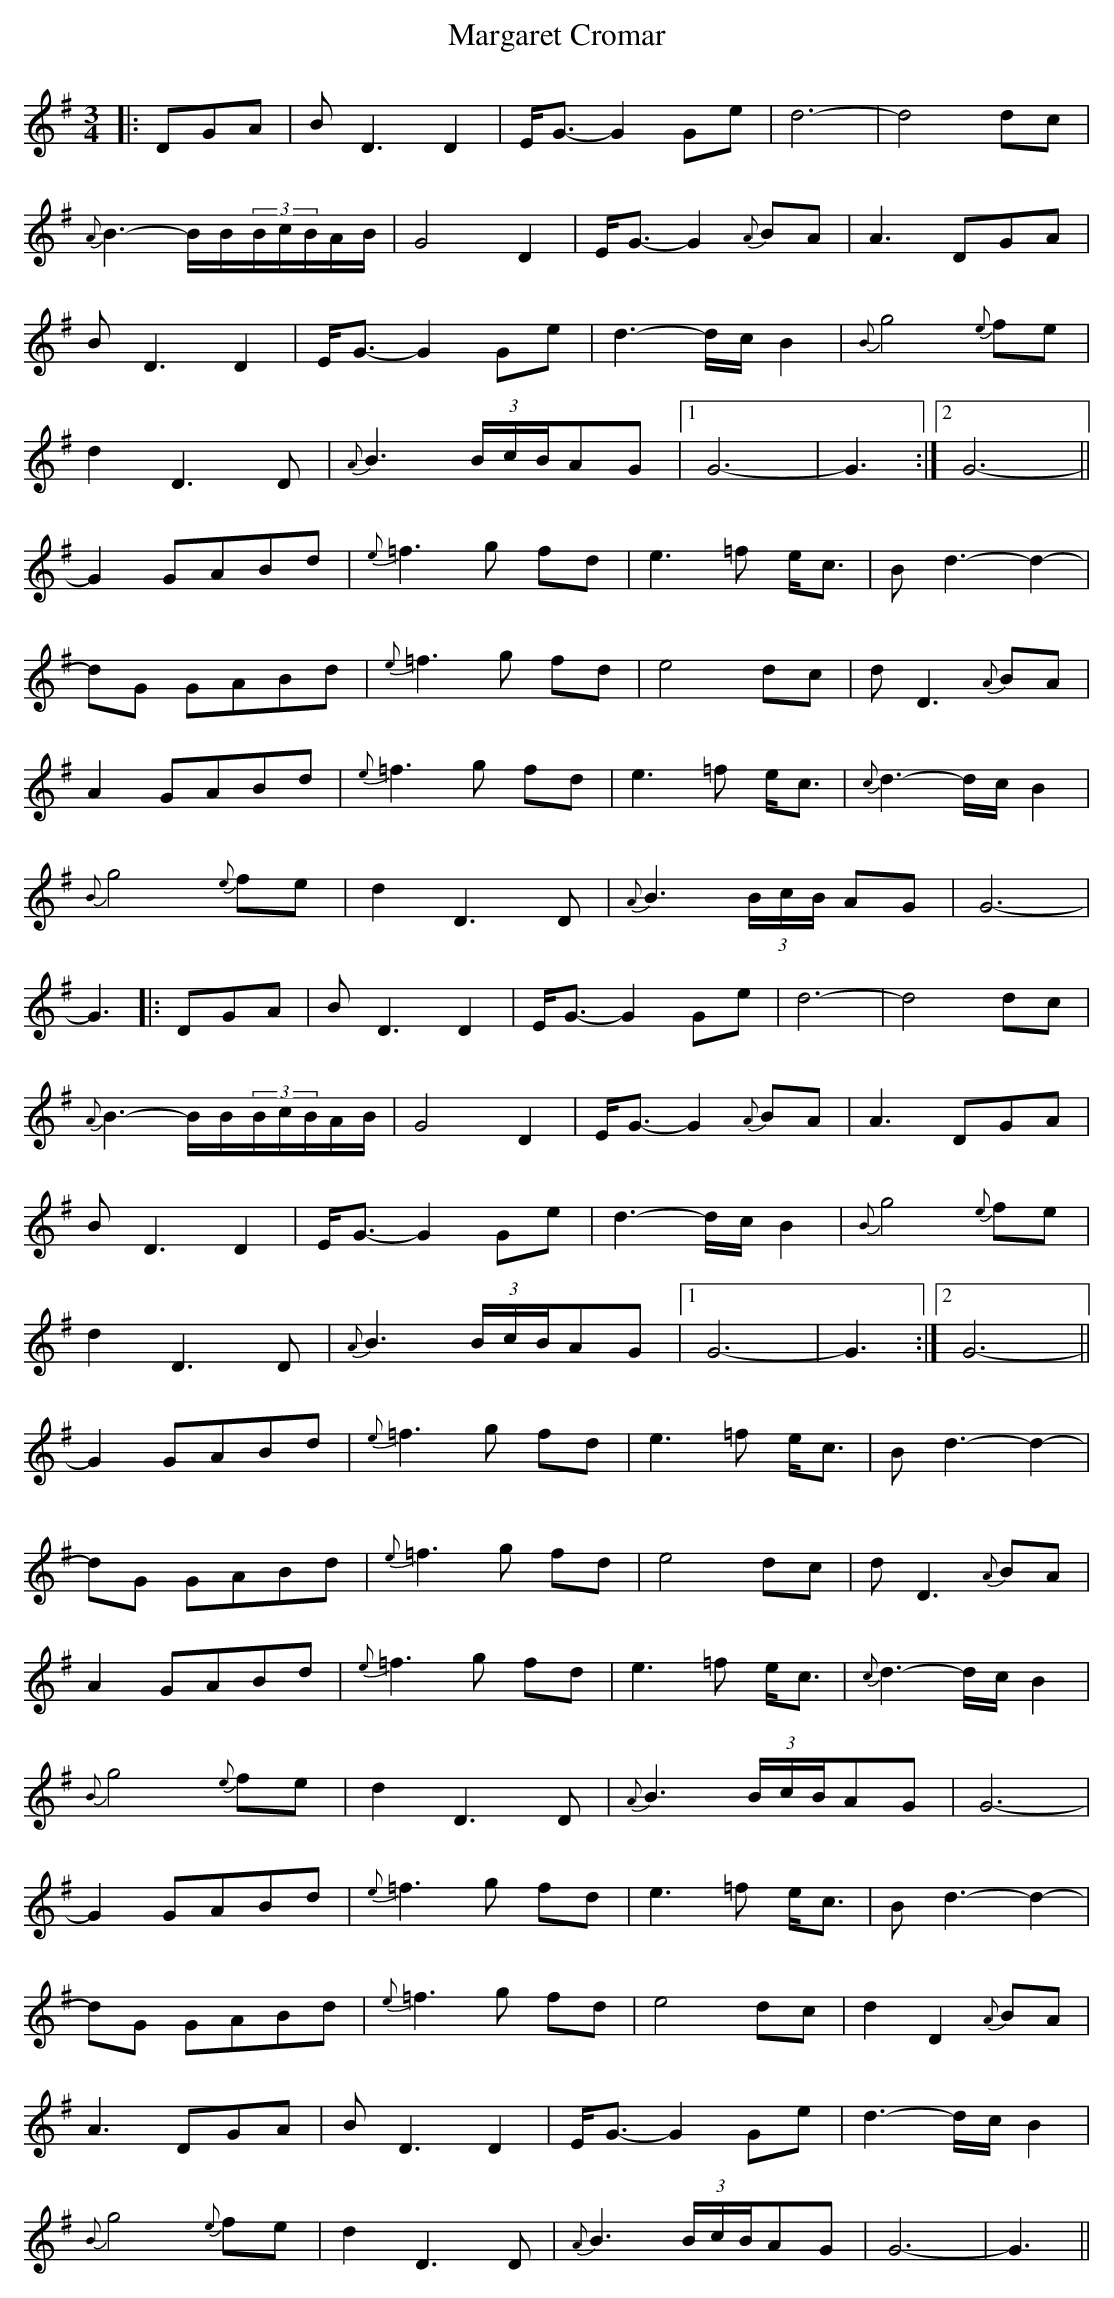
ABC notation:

X:1
T: Margaret Cromar
M: 3/4
L: 1/8
K: Gmaj
|:DGA|BD3D2|E<G-G2Ge|d6-|d4dc|
{A}B3-B/B/(3B/c/B/A/B/|G4D2|E<G-G2{A}BA|A3DGA|
BD3D2|E<G-G2Ge|d3-d/c/B2|{B}g4{e}fe|
d2D3D|{A}B3(3B/c/B/AG|1 G6-|G3:|2 G6-||
G2GABd|{e}=f3g fd|e3=f e<c|Bd3-d2-|
dG GABd|{e}=f3g fd|e4dc|dD3{A}BA|
A2GABd|{e}=f3g fd|e3=f e<c|{c}d3-d/c/B2|
{B}g4{e}fe|d2D3D|{A}B3(3B/c/B/ AG|G6-|
G3|:DGA|BD3D2|E<G-G2Ge|d6-|d4dc|
{A}B3-B/B/(3B/c/B/A/B/|G4D2|E<G-G2{A}BA|A3DGA|
BD3D2|E<G-G2Ge|d3-d/c/B2|{B}g4{e}fe|
d2D3D|{A}B3(3B/c/B/AG|1 G6-|G3:|2 G6-||
G2 GABd|{e}=f3g fd|e3=f e<c|Bd3-d2-|
dG GABd|{e}=f3g fd|e4dc|dD3{A}BA|
A2 GABd|{e}=f3g fd|e3=f e<c|{c}d3-d/c/B2|
{B}g4{e}fe|d2D3D|{A}B3(3B/c/B/AG|G6-|
G2 GABd|{e}=f3g fd|e3=f e<c|Bd3-d2-|
dG GABd|{e}=f3g fd|e4dc|d2D2{A}BA|
A3DGA|BD3D2|E<G-G2Ge|d3-d/c/B2|
{B}g4{e}fe|d2D3D|{A}B3(3B/c/B/AG|G6-|G3||
